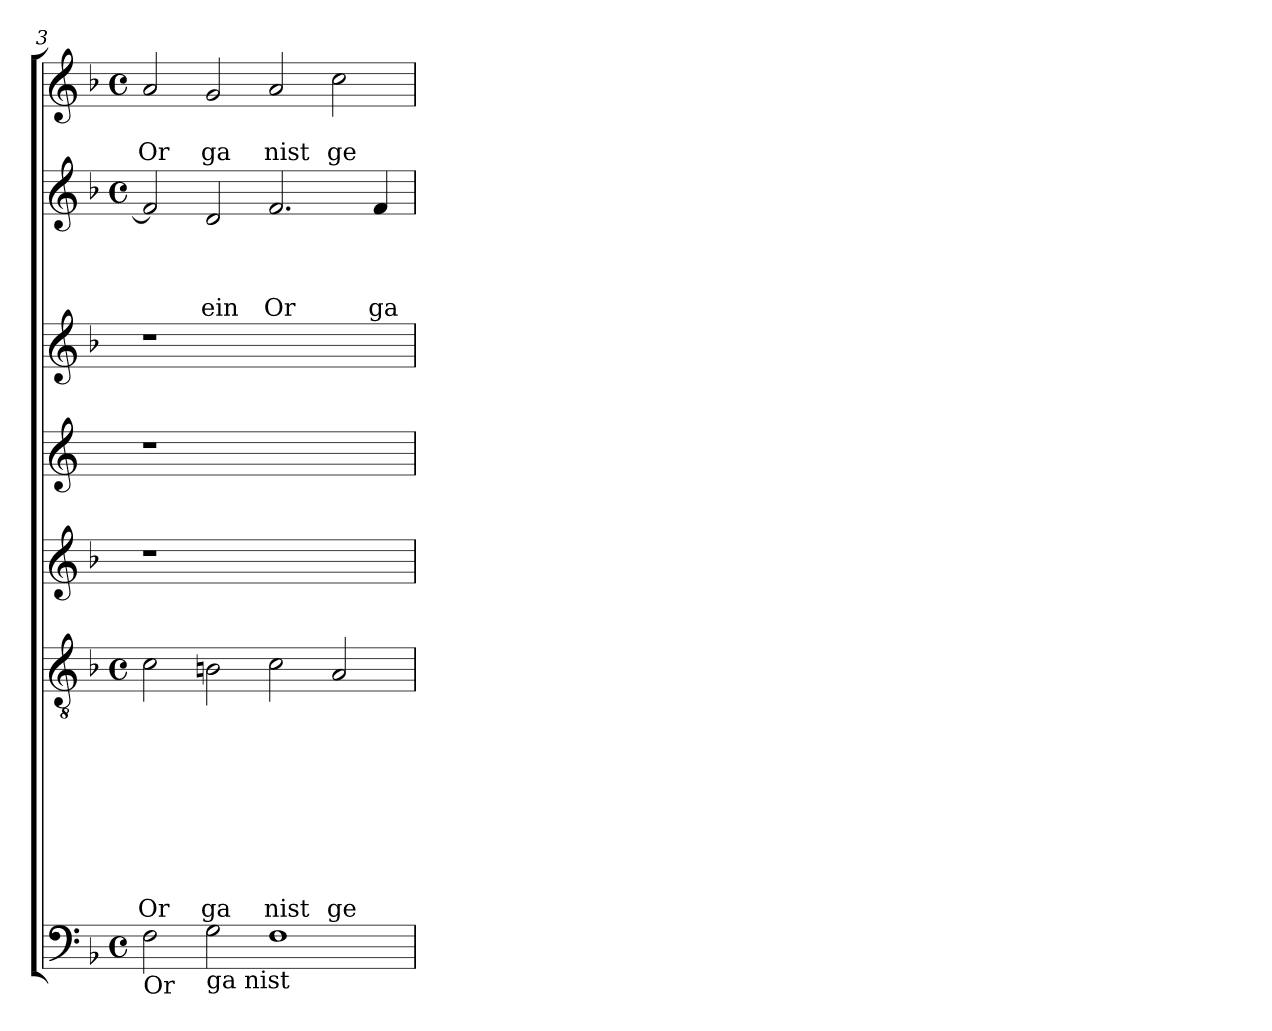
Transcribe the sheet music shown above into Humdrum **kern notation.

**kern	**kern	**text	**text	**text	**text	**text	**text	**text	**text	**text	**kern	**kern	**kern	**kern	**text	**text	**text	**text	**kern	**text	**text
*part7	*part6	*part6	*part6	*part6	*part6	*part6	*part6	*part6	*part6	*part6	*part5	*part4	*part3	*part2	*part2	*part2	*part2	*part2	*part1	*part1	*part1
*staff7	*staff6	*staff6	*staff6	*staff6	*staff6	*staff6	*staff6	*staff6	*staff6	*staff6	*staff5	*staff4	*staff3	*staff2	*staff2	*staff2	*staff2	*staff2	*staff1	*staff1	*staff1
*clefF4	*clefGv2	*	*	*	*	*	*	*	*	*	*clefG2	*clefG2	*clefG2	*clefG2	*	*	*	*	*clefG2	*	*
*	*	*	*	*	*	*	*	*	*	*	*	*ITrd-3c-5	*	*	*	*	*	*	*	*	*
*k[b-]	*k[b-]	*	*	*	*	*	*	*	*	*	*k[b-]	*k[b-]	*k[b-]	*k[b-]	*	*	*	*	*k[b-]	*	*
*F:	*F:	*	*	*	*	*	*	*	*	*	*F:	*F:	*F:	*F:	*	*	*	*	*F:	*	*
*M4/4	*M4/4	*	*	*	*	*	*	*	*	*	*	*	*	*M4/4	*	*	*	*	*M4/4	*	*
*met(c)	*met(c)	*	*	*	*	*	*	*	*	*	*	*	*	*met(c)	*	*	*	*	*met(c)	*	*
=3	=3	=3	=3	=3	=3	=3	=3	=3	=3	=3	=3	=3	=3	=3	=3	=3	=3	=3	=3	=3	=3
!LO:TX:b:t=Or	!	!	!	!	!	!	!	!	!	!	!	!	!	!	!	!	!	!	!	!	!
!	!	!	!	!	!	!	!	!	!	!LO:LY:b	!	!	!	!	!	!	!	!	!	!	!LO:LY:b
2F\	2c\	.	.	.	.	.	.	.	.	Or	1r	1r	1r	2f/]	.	.	.	.	2a/	.	Or
!LO:TX:b:t=ga nist	!	!	!	!	!	!	!	!	!	!	!	!	!	!	!	!	!	!	!	!	!
!	!	!	!	!	!	!	!	!	!	!LO:LY:b	!	!	!	!	!	!	!	!LO:LY:b	!	!	!LO:LY:b
2G\	2Bn\	.	.	.	.	.	.	.	.	ga	.	.	.	2d/	.	.	.	ein	2g/	.	ga
!	!	!	!	!	!	!	!	!	!	!LO:LY:b	!	!	!	!	!	!	!	!LO:LY:b	!	!	!LO:LY:b
1F	2c\	.	.	.	.	.	.	.	.	nist	1ryy	1ryy	1ryy	2.f/	.	.	.	Or	2a/	.	nist
!	!	!	!	!	!	!	!	!	!	!LO:LY:b	!	!	!	!	!	!	!	!	!	!	!LO:LY:b
.	2A/	.	.	.	.	.	.	.	.	ge	.	.	.	.	.	.	.	.	2cc\	.	ge
!	!	!	!	!	!	!	!	!	!	!	!	!	!	!	!	!	!	!LO:LY:b	!	!	!
.	.	.	.	.	.	.	.	.	.	.	.	.	.	4f/	.	.	.	ga	.	.	.
=	=	=	=	=	=	=	=	=	=	=	=	=	=	=	=	=	=	=	=	=	=
*-	*-	*-	*-	*-	*-	*-	*-	*-	*-	*-	*-	*-	*-	*-	*-	*-	*-	*-	*-	*-	*-
